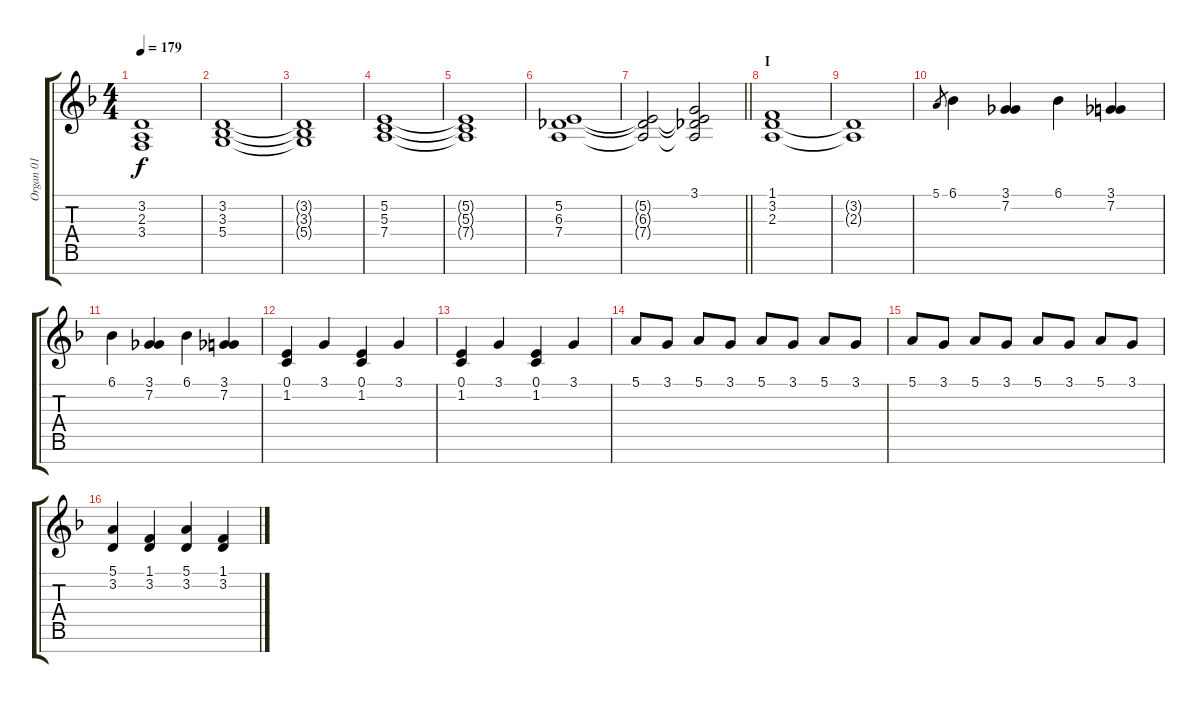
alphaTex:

\track ("Organ 01" "Organ 01") {instrument drawbarorgan}
\staff {score tabs}
\tuning (E4 B3 G3 D3 A2 E2 B1) {hide}
\ts (4 4)
\tempo 179
\clef g2
\ks dminor
(3.2{t} 2.3{t} 3.4{t}).1{dy f} |
(3.2 3.3 5.4).1 |
(3.2{t} 3.3{t} 5.4{t}).1 |
(5.2 5.3 7.4).1 |
(5.2{t} 5.3{t} 7.4{t}).1 |
(5.2 6.3 7.4).1 |
\barLineRight lightlight
(5.2{t} 6.3{t} 7.4{t}).2 (3.1 5.2{t} 6.3{t} 7.4{t}).2 |
\section ("" "I")
(1.1 3.2 2.3).1 |
(3.2{t} 2.3{t}).1 |
5.1.8{gr} 6.1.4 (3.1 7.2).4 6.1.4 (3.1 7.2).4 |
6.1.4 (3.1 7.2).4 6.1.4 (3.1 7.2).4 |
(0.1 1.2).4 3.1.4 (0.1 1.2).4 3.1.4 |
(0.1 1.2).4 3.1.4 (0.1 1.2).4 3.1.4 |
5.1.8 3.1.8 5.1.8 3.1.8 5.1.8 3.1.8 5.1.8 3.1.8 |
5.1.8 3.1.8 5.1.8 3.1.8 5.1.8 3.1.8 5.1.8 3.1.8 |
(5.1 3.2).4 (1.1 3.2).4 (5.1 3.2).4 (1.1 3.2).4
